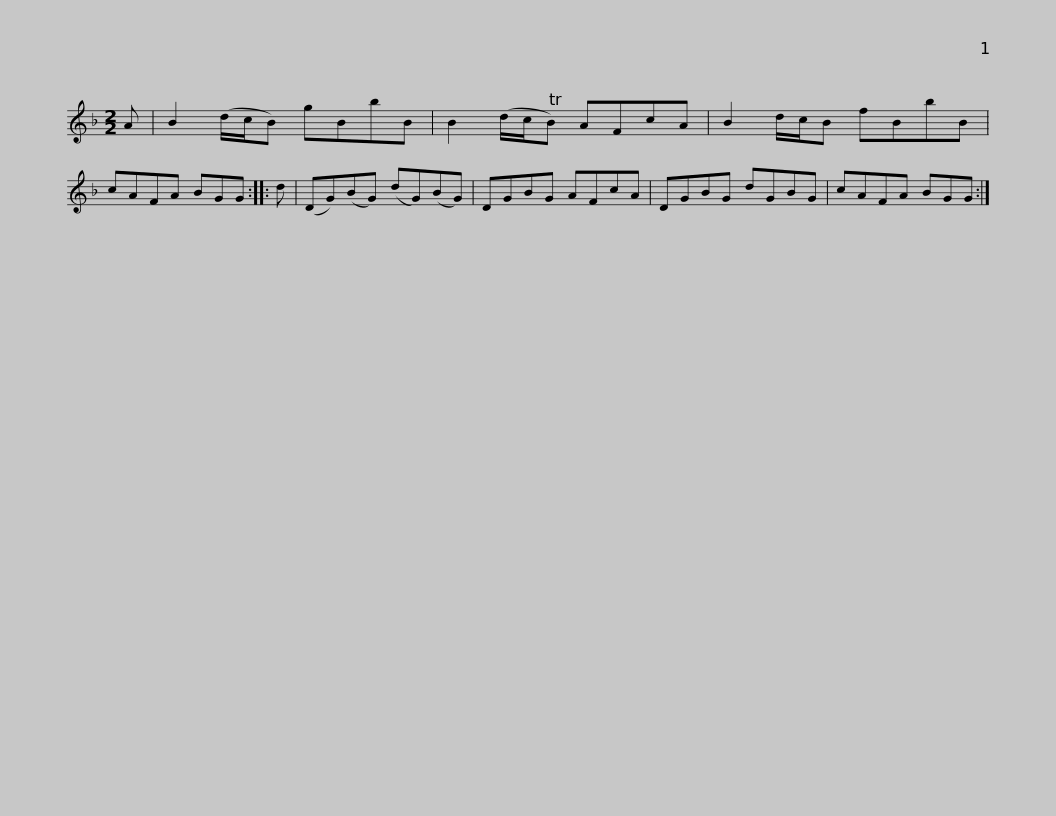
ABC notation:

X:1
L:1/8
M:2/2
I:linebreak $
K:F
V:1 treble
V:1
 A | B2 (d/c/B) gBbB | B2 (d/c/TB) AFcA | B2 d/c/B fBbB | cAFA BGG :: %5
 d | (DG)(BG) (dG)(BG) |$ DGBG AFcA | DGBG dGBG | cAFA BGG :| %10
